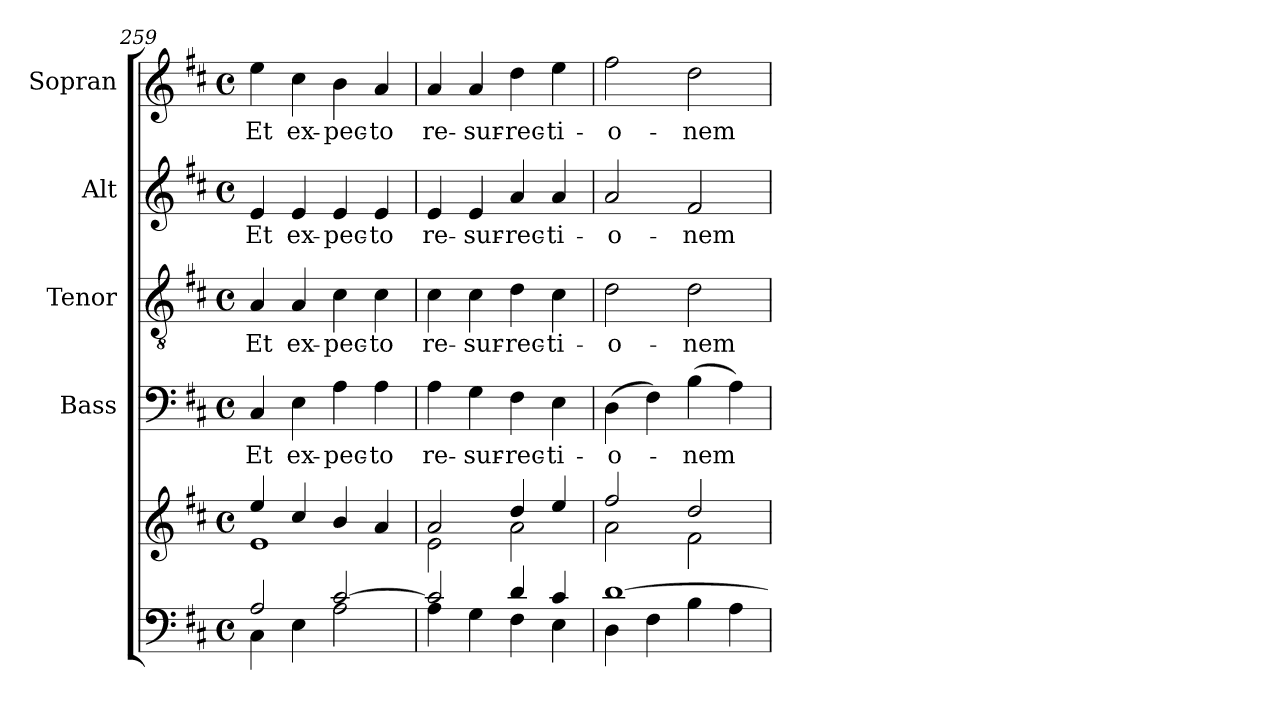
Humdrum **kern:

**kern	**kern	**kern	**text	**kern	**text	**kern	**text	**kern	**text
*part5	*part5	*part4	*part4	*part3	*part3	*part2	*part2	*part1	*part1
*staff6	*staff5	*staff4	*staff4	*staff3	*staff3	*staff2	*staff2	*staff1	*staff1
*	*	*I"Bass	*	*I"Tenor	*	*I"Alt	*	*I"Sopran	*
*	*	*I'B.	*	*I'T.	*	*I'A.	*	*I'S.	*
*clefF4	*clefG2	*clefF4	*	*clefGv2	*	*clefG2	*	*clefG2	*
*k[f#c#]	*k[f#c#]	*k[f#c#]	*	*k[f#c#]	*	*k[f#c#]	*	*k[f#c#]	*
*D:	*D:	*D:	*	*D:	*	*D:	*	*D:	*
*M4/4	*M4/4	*M4/4	*	*M4/4	*	*M4/4	*	*M4/4	*
*met(c)	*met(c)	*met(c)	*	*met(c)	*	*met(c)	*	*met(c)	*
=259	=259	=259	=259	=259	=259	=259	=259	=259	=259
*^	*^	*	*	*	*	*	*	*	*
!	!	!	!	!	!LO:LY:b	!	!LO:LY:b	!	!LO:LY:b	!	!LO:LY:b
2A/	4C#\	4ee/	1e	4C#/	Et	4A/	Et	4e/	Et	4ee\	Et
!	!	!	!	!	!LO:LY:b	!	!LO:LY:b	!	!LO:LY:b	!	!LO:LY:b
.	4E\	4cc#/	.	4E\	ex-	4A/	ex-	4e/	ex-	4cc#\	ex-
!	!	!	!	!	!LO:LY:b	!	!LO:LY:b	!	!LO:LY:b	!	!LO:LY:b
[>2c#/	2A\	4b/	.	4A\	-pec-	4c#\	-pec-	4e/	-pec-	4b\	-pec-
!	!	!	!	!	!LO:LY:b	!	!LO:LY:b	!	!LO:LY:b	!	!LO:LY:b
.	.	4a/	.	4A\	-to	4c#\	-to	4e/	-to	4a/	-to
=260	=260	=260	=260	=260	=260	=260	=260	=260	=260	=260	=260
!	!	!	!	!	!LO:LY:b	!	!LO:LY:b	!	!LO:LY:b	!	!LO:LY:b
2c#/]	4A\	2a/	2e\	4A\	re-	4c#\	re-	4e/	re-	4a/	re-
!	!	!	!	!	!LO:LY:b	!	!LO:LY:b	!	!LO:LY:b	!	!LO:LY:b
.	4G\	.	.	4G\	-sur-	4c#\	-sur-	4e/	-sur-	4a/	-sur-
!	!	!	!	!	!LO:LY:b	!	!LO:LY:b	!	!LO:LY:b	!	!LO:LY:b
4d/	4F#\	4dd/	2a\	4F#\	-rec-	4d\	-rec-	4a/	-rec-	4dd\	-rec-
!	!	!	!	!	!LO:LY:b	!	!LO:LY:b	!	!LO:LY:b	!	!LO:LY:b
4c#/	4E\	4ee/	.	4E\	-ti-	4c#\	-ti-	4a/	-ti-	4ee\	-ti-
=261	=261	=261	=261	=261	=261	=261	=261	=261	=261	=261	=261
!	!	!	!	!	!LO:LY:b	!	!LO:LY:b	!	!LO:LY:b	!	!LO:LY:b
[>1d	4D\	2ff#/	2a\	(>4D\	-o-	2d\	-o-	2a/	-o-	2ff#\	-o-
.	4F#\	.	.	4F#\)	.	.	.	.	.	.	.
!	!	!	!	!	!LO:LY:b	!	!LO:LY:b	!	!LO:LY:b	!	!LO:LY:b
.	4B\	2dd/	2f#\	(>4B\	-nem	2d\	-nem	2f#/	-nem	2dd\	-nem
.	4A\	.	.	4A\)	.	.	.	.	.	.	.
*v	*v	*	*	*	*	*	*	*	*	*	*
*	*v	*v	*	*	*	*	*	*	*	*
=	=	=	=	=	=	=	=	=	=
*-	*-	*-	*-	*-	*-	*-	*-	*-	*-
